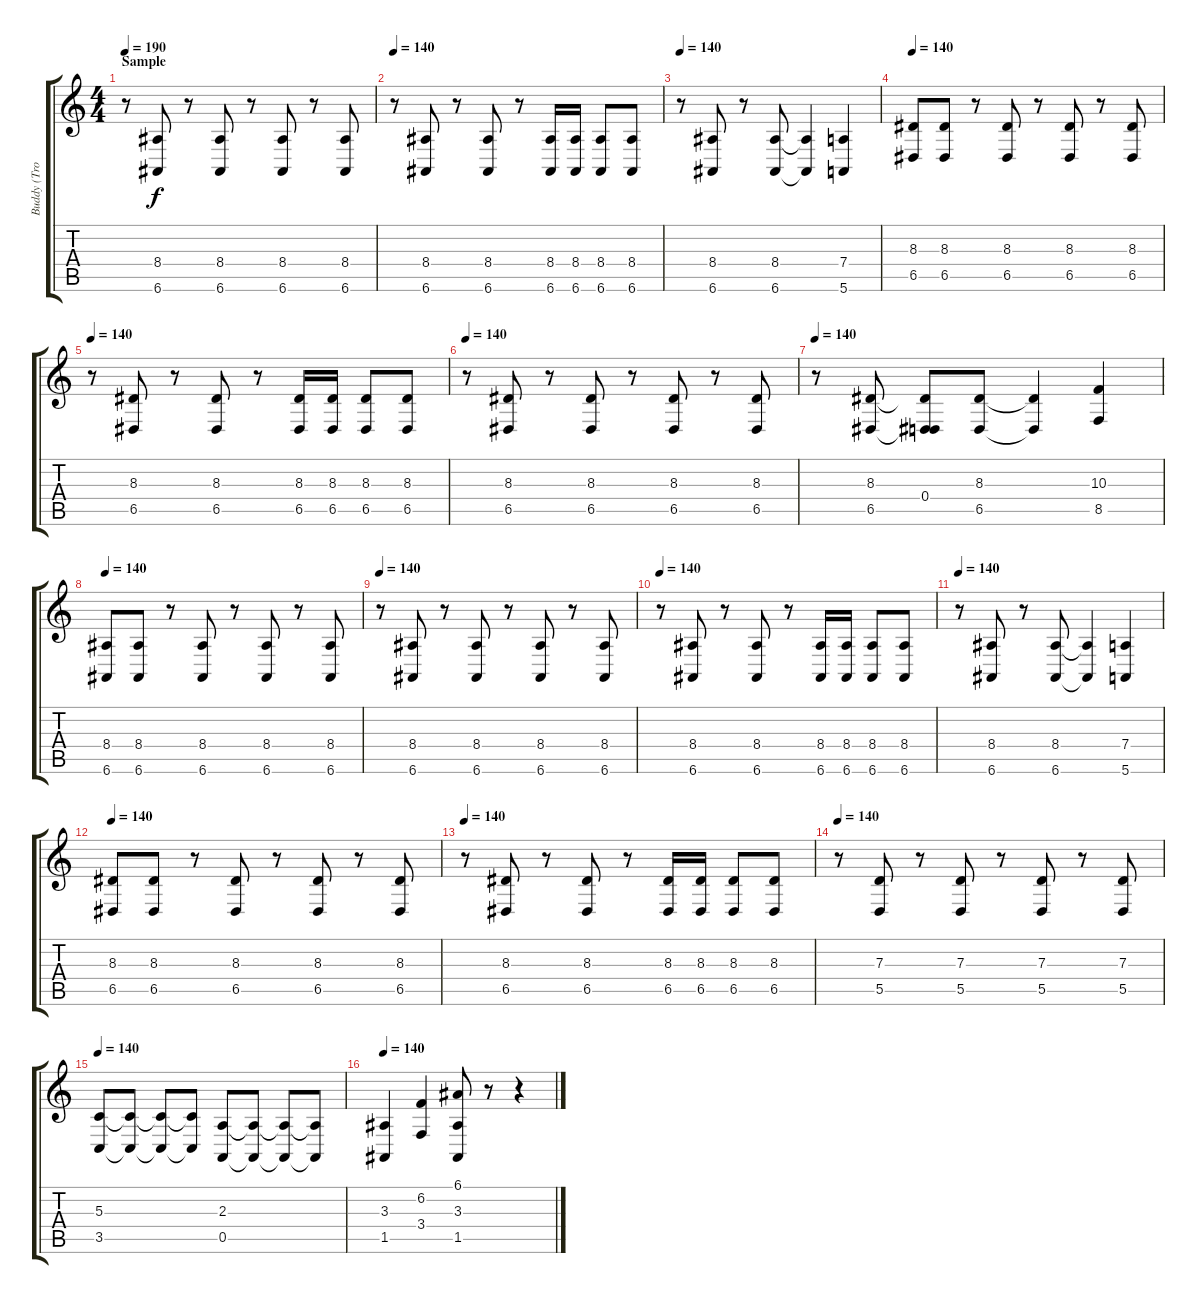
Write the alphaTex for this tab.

\track ("Buddy (Trombone) Derron (Sax)" "Buddy (Tro") {instrument trumpet}
\staff {score tabs}
\tuning (E4 B3 G3 D3 A2 E2) {hide}
\ts (4 4)
\section ("" "Sample")
\tempo 190
\tempo 140
\tempo 190
\clef g2
\ks c
r.8{dy f instrument trumpet} (8.4 6.6).8 r.8 (8.4 6.6).8 r.8 (8.4 6.6).8 r.8 (8.4 6.6).8 |
\tempo 140
r.8 (8.4 6.6).8 r.8 (8.4 6.6).8 r.8 (8.4 6.6).16 (8.4 6.6).16 (8.4 6.6).8 (8.4 6.6).8 |
\tempo 140
r.8 (8.4 6.6).8 r.8 (8.4 6.6).8 (8.4{t} 6.6{t}).4 (7.4 5.6).4 |
\tempo 140
(8.3 6.5).8 (8.3 6.5).8 r.8 (8.3 6.5).8 r.8 (8.3 6.5).8 r.8 (8.3 6.5).8 |
\tempo 140
r.8 (8.3 6.5).8 r.8 (8.3 6.5).8 r.8 (8.3 6.5).16 (8.3 6.5).16 (8.3 6.5).8 (8.3 6.5).8 |
\tempo 140
r.8 (8.3 6.5).8 r.8 (8.3 6.5).8 r.8 (8.3 6.5).8 r.8 (8.3 6.5).8 |
\tempo 140
r.8 (8.3 6.5).8 (8.3{t} 0.4 6.5{t}).8 (8.3 6.5).8 (8.3{t} 6.5{t}).4 (10.3 8.5).4 |
\tempo 140
(8.4 6.6).8 (8.4 6.6).8 r.8 (8.4 6.6).8 r.8 (8.4 6.6).8 r.8 (8.4 6.6).8 |
\tempo 140
r.8 (8.4 6.6).8 r.8 (8.4 6.6).8 r.8 (8.4 6.6).8 r.8 (8.4 6.6).8 |
\tempo 140
r.8 (8.4 6.6).8 r.8 (8.4 6.6).8 r.8 (8.4 6.6).16 (8.4 6.6).16 (8.4 6.6).8 (8.4 6.6).8 |
\tempo 140
r.8 (8.4 6.6).8 r.8 (8.4 6.6).8 (8.4{t} 6.6{t}).4 (7.4 5.6).4 |
\tempo 140
(8.3 6.5).8 (8.3 6.5).8 r.8 (8.3 6.5).8 r.8 (8.3 6.5).8 r.8 (8.3 6.5).8 |
\tempo 140
r.8 (8.3 6.5).8 r.8 (8.3 6.5).8 r.8 (8.3 6.5).16 (8.3 6.5).16 (8.3 6.5).8 (8.3 6.5).8 |
\tempo 140
r.8 (7.3 5.5).8 r.8 (7.3 5.5).8 r.8 (7.3 5.5).8 r.8 (7.3 5.5).8 |
\tempo 140
(5.3 3.5).8 (5.3{t} 3.5{t}).8 (5.3{t} 3.5{t}).8 (5.3{t} 3.5{t}).8 (2.3 0.5).8 (2.3{t} 0.5{t}).8 (2.3{t} 0.5{t}).8 (2.3{t} 0.5{t}).8 |
\tempo 140
(3.3 1.5).4 (6.2 3.4).4 (6.1 3.3 1.5).8 r.8 r.4
